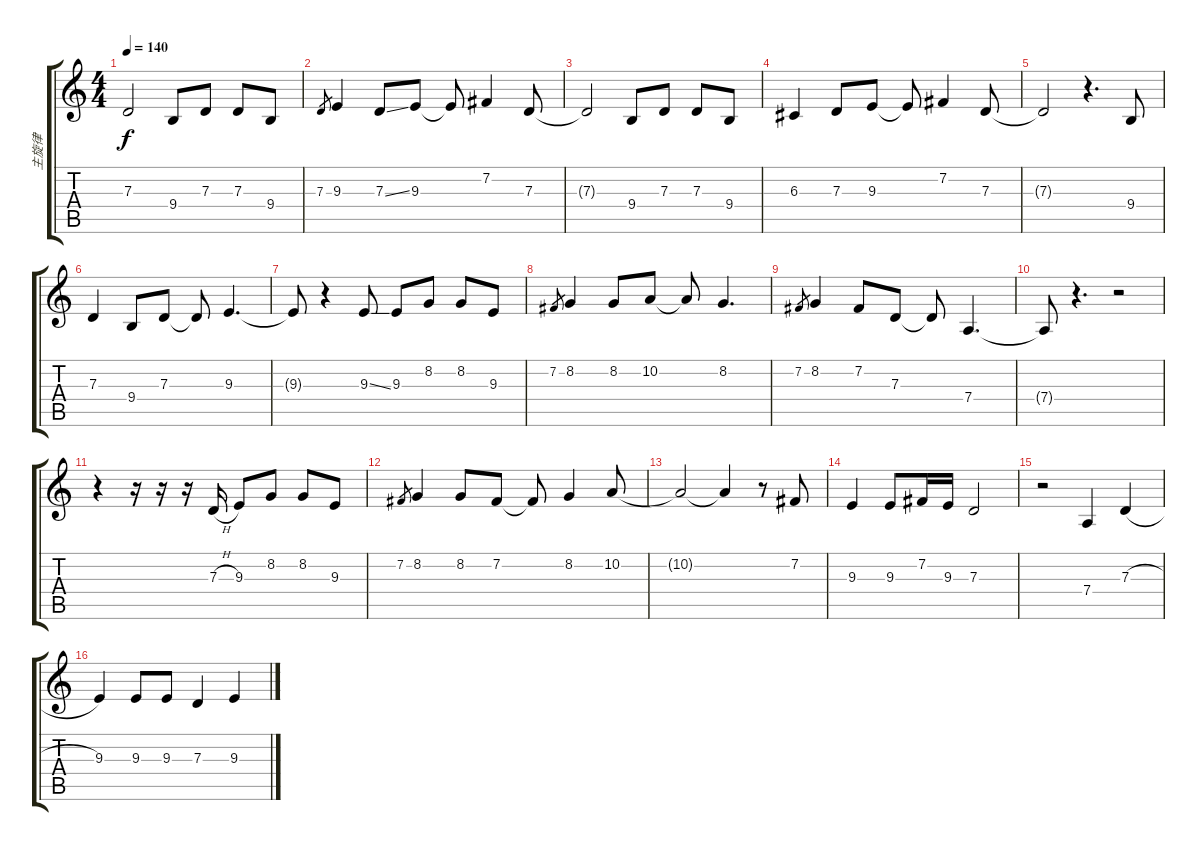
\track ("主旋律" "主旋律") {instrument electricgrandpiano}
\staff {score tabs}
\tuning (E4 B3 G3 D3 A2 E2) {hide}
\ts (4 4)
\tempo 140
\clef g2
\ks c
7.3.2{dy f} 9.4.8 7.3.8 7.3.8 9.4.8 |
7.3.8{gr} 9.3.4 7.3{ss}.8 9.3.8 9.3{t}.8 7.2.4 7.3.8 |
7.3{t}.2 9.4.8 7.3.8 7.3.8 9.4.8 |
6.3.4 7.3.8 9.3.8 9.3{t}.8 7.2.4 7.3.8 |
7.3{t}.2 r.4{d} 9.4.8 |
7.3.4 9.4.8 7.3.8 7.3{t}.8 9.3.4{d} |
9.3{t}.8 r.4 9.3{ss}.8 9.3.8 8.2.8 8.2.8 9.3.8 |
7.2.8{gr} 8.2.4 8.2.8 10.2.8 10.2{t}.8 8.2.4{d} |
7.2.8{gr} 8.2.4 7.2.8 7.3.8 7.3{t}.8 7.4.4{d} |
7.4{t}.8 r.4{d} r.2 |
r.4 r.16 r.16 r.16 7.3{h}.16 9.3.8 8.2.8 8.2.8 9.3.8 |
7.2.8{gr} 8.2.4 8.2.8 7.2.8 7.2{t}.8 8.2.4 10.2.8 |
10.2{t}.2 10.2{t}.4 r.8 7.2.8 |
9.3.4 9.3.8 7.2.16 9.3.16 7.3.2 |
r.2 7.4.4 7.3{h}.4 |
9.3.4 9.3.8 9.3.8 7.3.4 9.3.4
